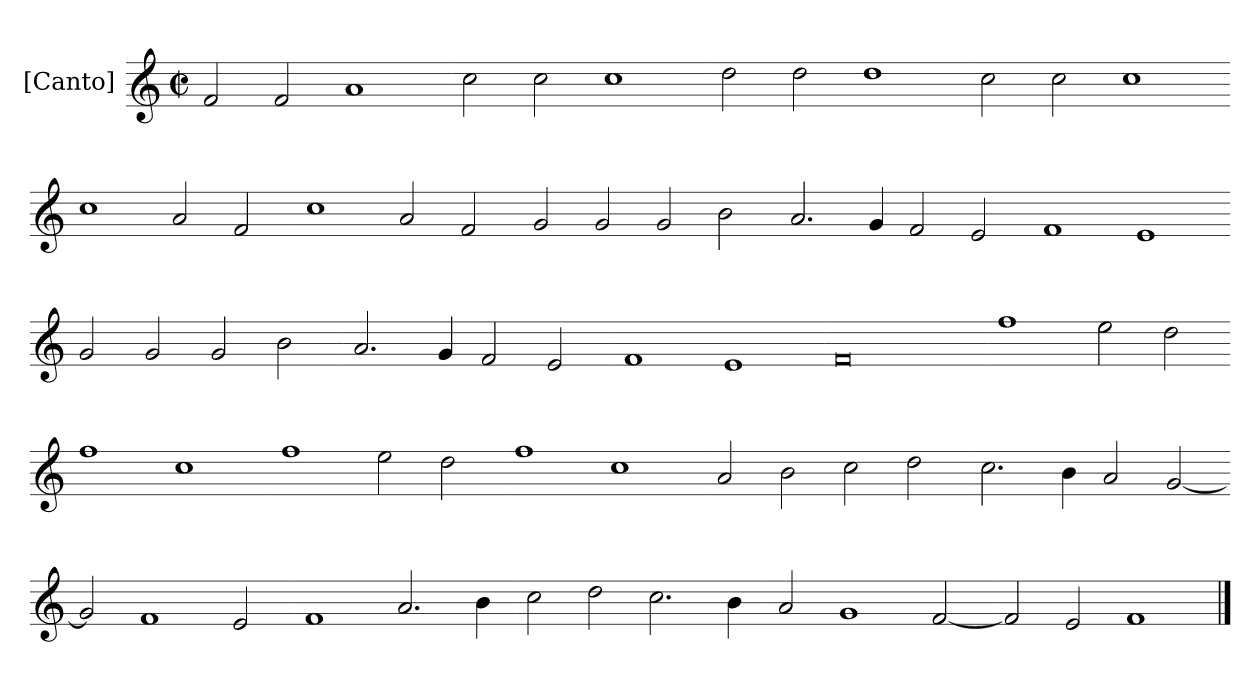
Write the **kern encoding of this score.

**kern
*part1
*staff1
*I"[Canto]
*clefG2
*M2/1
*met(c|)
=1
2f
2f
1a
=-
2cc
2cc
1cc
=-
2dd
2dd
1dd
=-
2cc
2cc
1cc
=-
1cc
2a
2f
=-
1cc
2a
2f
=-
2g
2g
2g
2b
=-
2.a
4g
2f
2e
=-
1f
1e
=-
2g
2g
2g
2b
=-
2.a
4g
2f
2e
=-
1f
1e
=-
0f
=-
1ff
2ee
2dd
=-
1ff
1cc
=-
1ff
2ee
2dd
=-
1ff
1cc
=-
2a
2b
2cc
2dd
=-
2.cc
4b
2a
[2g
=-
2g]
1f
2e
=-
1f
2.a
4b
=-
2cc
2dd
2.cc
4b
=-
2a
1g
[2f
=-
2f]
2e
1f
==
*-
